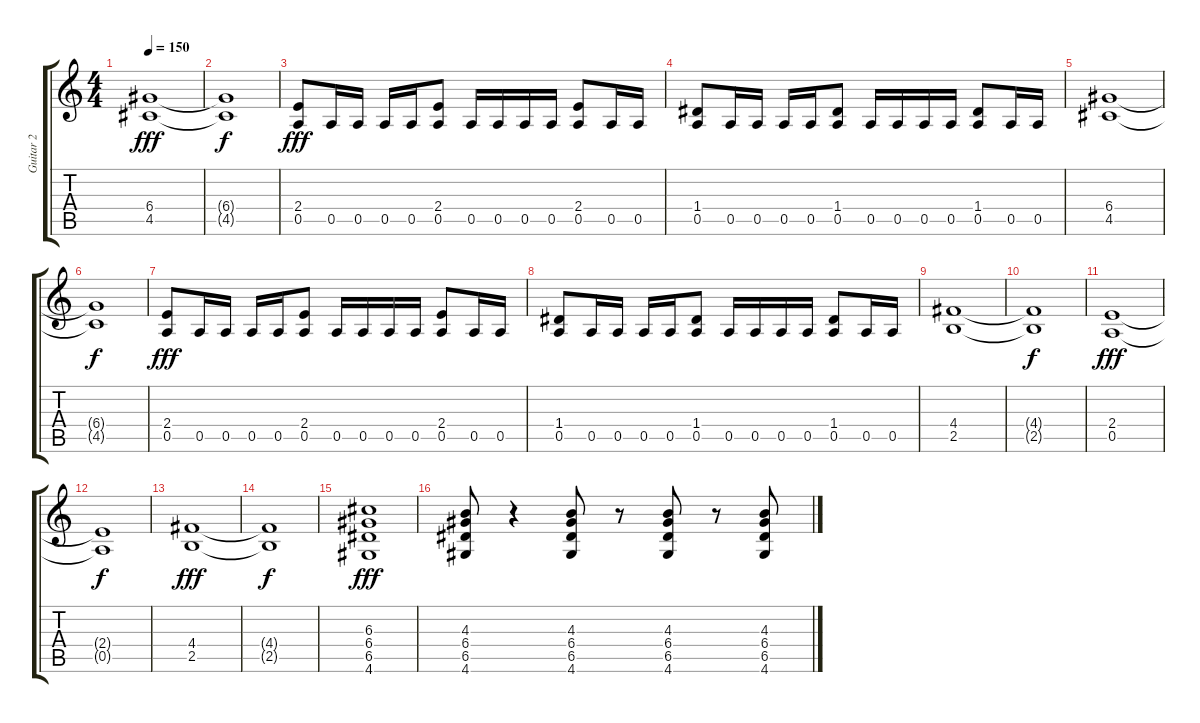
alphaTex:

\track ("Guitar 2" "Guitar 2") {instrument overdrivenguitar}
\staff {score tabs}
\tuning (E4 B3 G3 D3 A2 E2) {hide}
\ts (4 4)
\tempo 150
\clef g2
\ks c
(6.4 4.5).1{dy fff} |
(6.4{t} 4.5{t}).1{dy f} |
(2.4 0.5).8{dy fff} 0.5.16 0.5.16 0.5.16 0.5.16 (2.4 0.5).8 0.5.16 0.5.16 0.5.16 0.5.16 (2.4 0.5).8 0.5.16 0.5.16 |
(1.4 0.5).8 0.5.16 0.5.16 0.5.16 0.5.16 (1.4 0.5).8 0.5.16 0.5.16 0.5.16 0.5.16 (1.4 0.5).8 0.5.16 0.5.16 |
(6.4 4.5).1 |
(6.4{t} 4.5{t}).1{dy f} |
(2.4 0.5).8{dy fff} 0.5.16 0.5.16 0.5.16 0.5.16 (2.4 0.5).8 0.5.16 0.5.16 0.5.16 0.5.16 (2.4 0.5).8 0.5.16 0.5.16 |
(1.4 0.5).8 0.5.16 0.5.16 0.5.16 0.5.16 (1.4 0.5).8 0.5.16 0.5.16 0.5.16 0.5.16 (1.4 0.5).8 0.5.16 0.5.16 |
(4.4 2.5).1 |
(4.4{t} 2.5{t}).1{dy f} |
(2.4 0.5).1{dy fff} |
(2.4{t} 0.5{t}).1{dy f} |
(4.4 2.5).1{dy fff} |
(4.4{t} 2.5{t}).1{dy f} |
(6.3 6.4 6.5 4.6).1{dy fff} |
(4.3 6.4 6.5 4.6).8 r.4 (4.3 6.4 6.5 4.6).8 r.8 (4.3 6.4 6.5 4.6).8 r.8 (4.3 6.4 6.5 4.6).8
